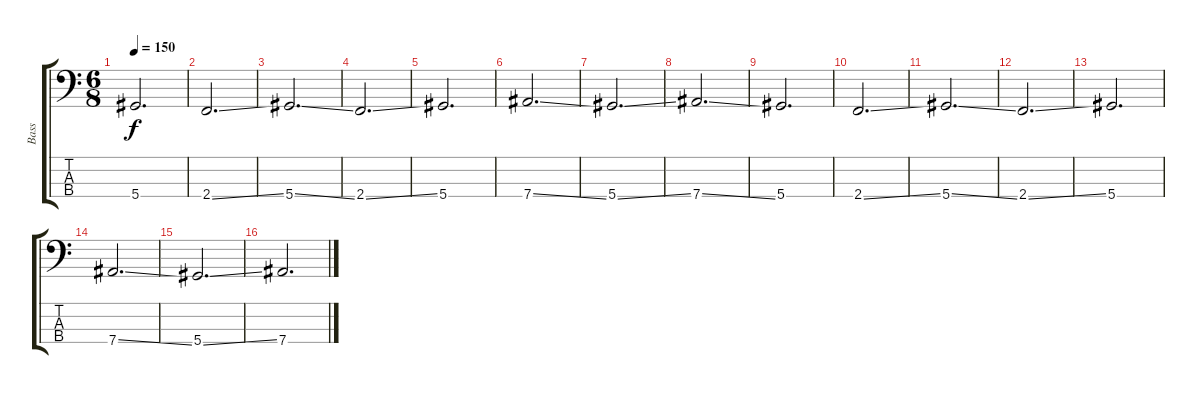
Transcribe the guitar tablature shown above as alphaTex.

\track ("Bass" "Bass") {instrument electricbassfinger}
\staff {score tabs}
\tuning (Gb2 Db2 Ab1 Eb1) {hide}
\ts (6 8)
\tempo 150
\clef f4
\ks c
5.4.2{d dy f} |
2.4{ss}.2{d} |
5.4{ss}.2{d} |
2.4{ss}.2{d} |
5.4.2{d} |
7.4{ss}.2{d} |
5.4{ss}.2{d} |
7.4{ss}.2{d} |
5.4.2{d} |
2.4{ss}.2{d} |
5.4{ss}.2{d} |
2.4{ss}.2{d} |
5.4.2{d} |
7.4{ss}.2{d} |
5.4{ss}.2{d} |
7.4{ss}.2{d}
